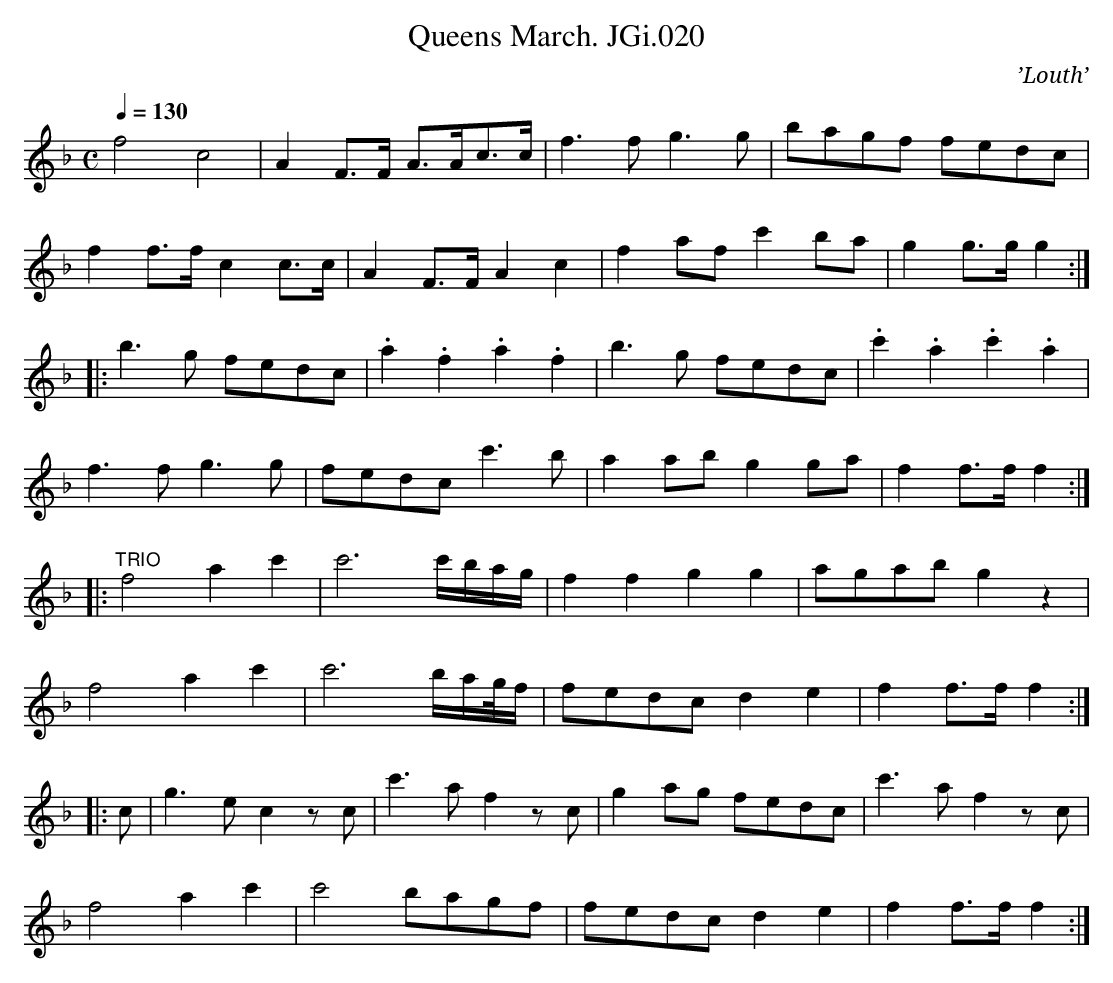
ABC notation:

X:1
T:Queens March. JGi.020
L:1/8
M:C
Q:1/4=130
C:’Louth’
K:F
f4c4|A2F>F A>Ac>c|f3fg3g|bagf fedc|
f2f>fc2c>c|A2F>FA2c2|f2af c'2ba|g2g>gg2:|
|:b3g fedc|.a2.f2.a2.f2|b3g fedc|.c'2.a2.c'2.a2|
f3fg3g|fedc c'3b|a2abg2ga|f2f>ff2:|
|:"TRIO"f4a2c'2|c'6c'/b/a/g/|f2f2g2g2|agabg2z2|
f4a2c'2|c'6b/a/g//f/|fedc d2e2|f2f>ff2:|
|:c|g3ec2zc|c'3af2zc|g2ag fedc|c'3af2zc|
f4a2c'2|c'4bagf|fedcd2e2|f2f>ff2:|
